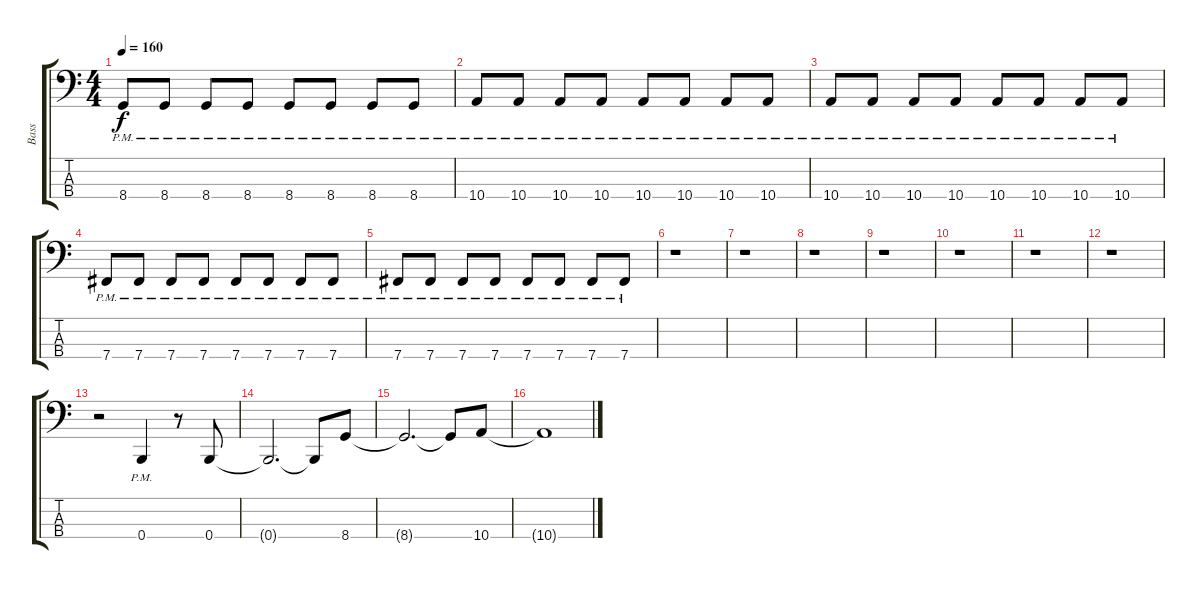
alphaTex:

\track ("Bass" "Bass") {instrument electricbassfinger}
\staff {score tabs}
\tuning (E2 B1 Gb1 B0) {hide}
\ts (4 4)
\tempo 160
\clef f4
\ks c
8.4{pm}.8{dy f} 8.4{pm}.8 8.4{pm}.8 8.4{pm}.8 8.4{pm}.8 8.4{pm}.8 8.4{pm}.8 8.4{pm}.8 |
10.4{pm}.8 10.4{pm}.8 10.4{pm}.8 10.4{pm}.8 10.4{pm}.8 10.4{pm}.8 10.4{pm}.8 10.4{pm}.8 |
10.4{pm}.8 10.4{pm}.8 10.4{pm}.8 10.4{pm}.8 10.4{pm}.8 10.4{pm}.8 10.4{pm}.8 10.4{pm}.8 |
7.4{pm}.8 7.4{pm}.8 7.4{pm}.8 7.4{pm}.8 7.4{pm}.8 7.4{pm}.8 7.4{pm}.8 7.4{pm}.8 |
7.4{pm}.8 7.4{pm}.8 7.4{pm}.8 7.4{pm}.8 7.4{pm}.8 7.4{pm}.8 7.4{pm}.8 7.4{pm}.8 |
r.1 |
r.1 |
r.1 |
r.1 |
r.1 |
r.1 |
r.1 |
r.2 0.4{pm}.4 r.8 0.4.8 |
0.4{t}.2{d} 0.4{t}.8 8.4.8 |
8.4{t}.2{d} 8.4{t}.8 10.4.8 |
10.4{t}.1
